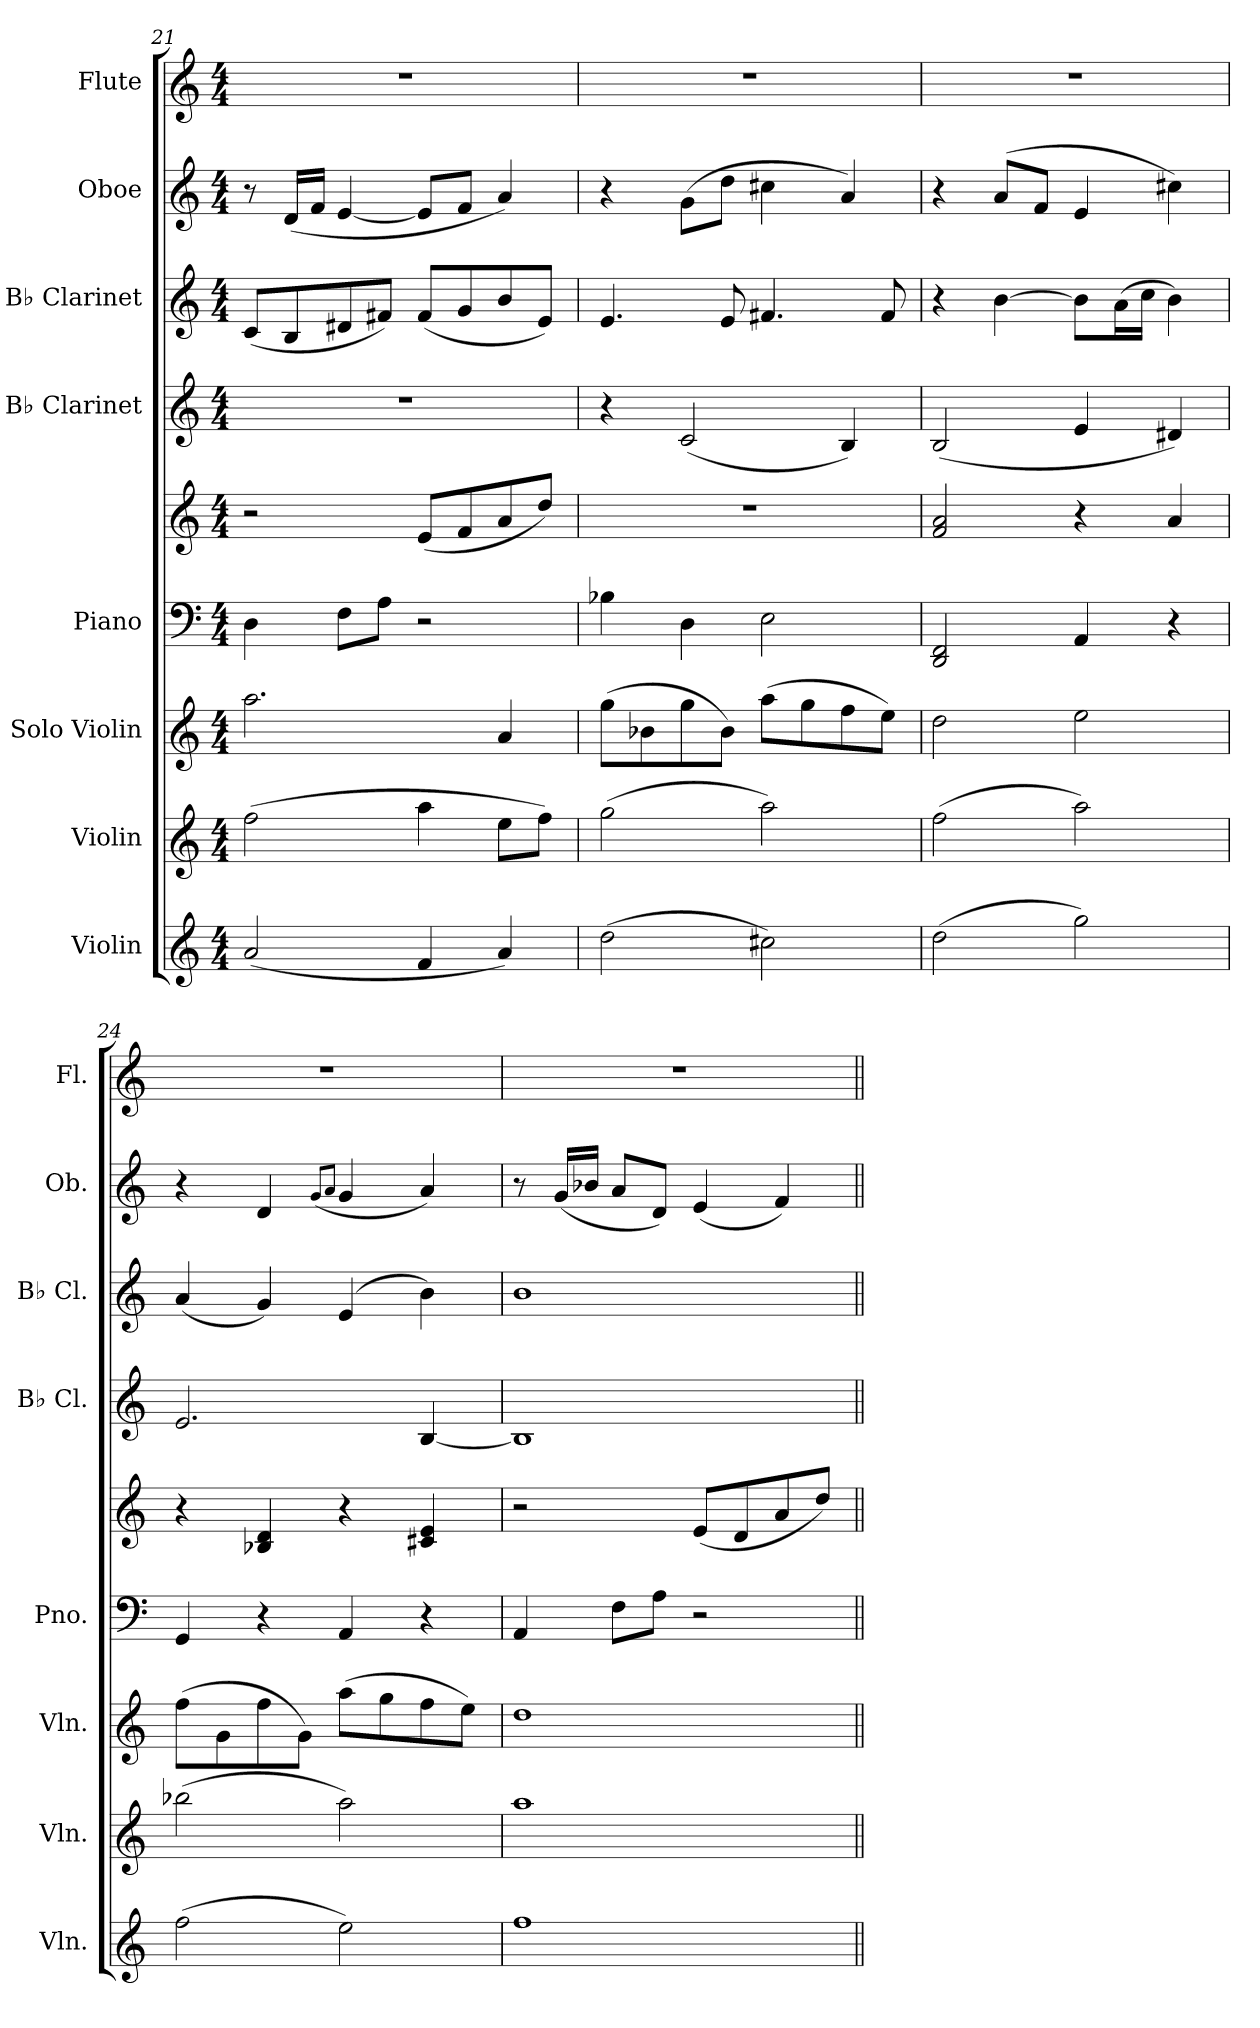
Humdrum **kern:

**kern	**kern	**kern	**kern	**kern	**kern	**kern	**kern	**kern
*part8	*part7	*part6	*part5	*part5	*part4	*part3	*part2	*part1
*staff9	*staff8	*staff7	*staff6	*staff5	*staff4	*staff3	*staff2	*staff1
*I"Violin	*I"Violin	*I"Solo Violin	*I"Piano	*	*I"B♭ Clarinet	*I"B♭ Clarinet	*I"Oboe	*I"Flute
*I'Vln.	*I'Vln.	*I'Vln.	*I'Pno.	*	*I'B♭ Cl.	*I'B♭ Cl.	*I'Ob.	*I'Fl.
*clefG2	*clefG2	*clefG2	*clefF4	*clefG2	*clefG2	*clefG2	*clefG2	*clefG2
*	*	*	*	*	*ITrd1c2	*ITrd1c2	*	*
*k[]	*k[]	*k[]	*k[]	*k[]	*k[b-e-]	*k[b-e-]	*k[]	*k[]
*M4/4	*M4/4	*M4/4	*M4/4	*M4/4	*M4/4	*M4/4	*M4/4	*M4/4
=21	=21	=21	=21	=21	=21	=21	=21	=21
(2a/	(2ff\	2.aa\	4D\	2r	1r	(8B-/L	8r	1r
.	.	.	.	.	.	8A/	(16d/LL	.
.	.	.	.	.	.	.	16f/JJ	.
.	.	.	8F\L	.	.	8c#X/	[4e/	.
.	.	.	8A\J	.	.	8en/J)	.	.
4f/	4aa\	.	2r	(8e/L	.	(8e/L	8e/L]	.
.	.	.	.	8f/	.	8f/	8f/J	.
4a/)	8ee\L	4a/	.	8a/	.	8a/	4a/)	.
.	8ff\J)	.	.	8dd/J)	.	8d/J)	.	.
!!LO:PB:g=z
=22	=22	=22	=22	=22	=22	=22	=22	=22
(2dd\	(2gg\	(8gg\L	4B-X\	1r	4r	4.d/	4r	1r
.	.	8b-X\	.	.	.	.	.	.
.	.	8gg\	4D\	.	(2B-/	.	(8g\L	.
.	.	8b-\J)	.	.	.	8d/	8dd\J	.
2cc#X\)	2aa\)	(8aa\L	2E\	.	.	4.en/	4cc#X\	.
.	.	8gg\	.	.	.	.	.	.
.	.	8ff\	.	.	4A/)	.	4a/)	.
.	.	8ee\J)	.	.	.	8e/	.	.
=23	=23	=23	=23	=23	=23	=23	=23	=23
(2dd\	(2ff\	2dd\	2DD/ 2FF/	2f/ 2a/	(2A/	4r	4r	1r
.	.	.	.	.	.	[4a\	(8a/L	.
.	.	.	.	.	.	.	8f/J	.
2gg\)	2aa\)	2ee\	4AA/	4r	4d/	8a\L]	4e/	.
.	.	.	.	.	.	(16g\L	.	.
.	.	.	.	.	.	16b-\JJ	.	.
.	.	.	4r	4a/	4c#X/)	4a\)	4cc#X\)	.
=24	=24	=24	=24	=24	=24	=24	=24	=24
(2ff\	(2bb-X\	(8ff\L	4GG/	4r	2.d/	(4g/	4r	1r
.	.	8g\	.	.	.	.	.	.
.	.	8ff\	4r	4B-X/ 4d/	.	4f/)	4d/	.
.	.	8g\J)	.	.	.	.	.	.
.	.	.	.	.	.	.	(8qg/L	.
.	.	.	.	.	.	.	8qa/J	.
2ee\)	2aa\)	(8aa\L	4AA/	4r	.	(4d/	4g/	.
.	.	8gg\	.	.	.	.	.	.
.	.	8ff\	4r	4c#X/ 4e/	[4A/	4a\)	4a/)	.
.	.	8ee\J)	.	.	.	.	.	.
=25	=25	=25	=25	=25	=25	=25	=25	=25
1ff	1aa	1dd	4AA/	2r	1A]	1a	8r	1r
.	.	.	.	.	.	.	(16g/LL	.
.	.	.	.	.	.	.	16b-X/JJ	.
.	.	.	8F\L	.	.	.	8a/L	.
.	.	.	8A\J	.	.	.	8d/J)	.
.	.	.	2r	(8e/L	.	.	(4e/	.
.	.	.	.	8d/	.	.	.	.
.	.	.	.	8a/	.	.	4f/)	.
.	.	.	.	8dd/J)	.	.	.	.
=||	=||	=||	=||	=||	=||	=||	=||	=||
*-	*-	*-	*-	*-	*-	*-	*-	*-
